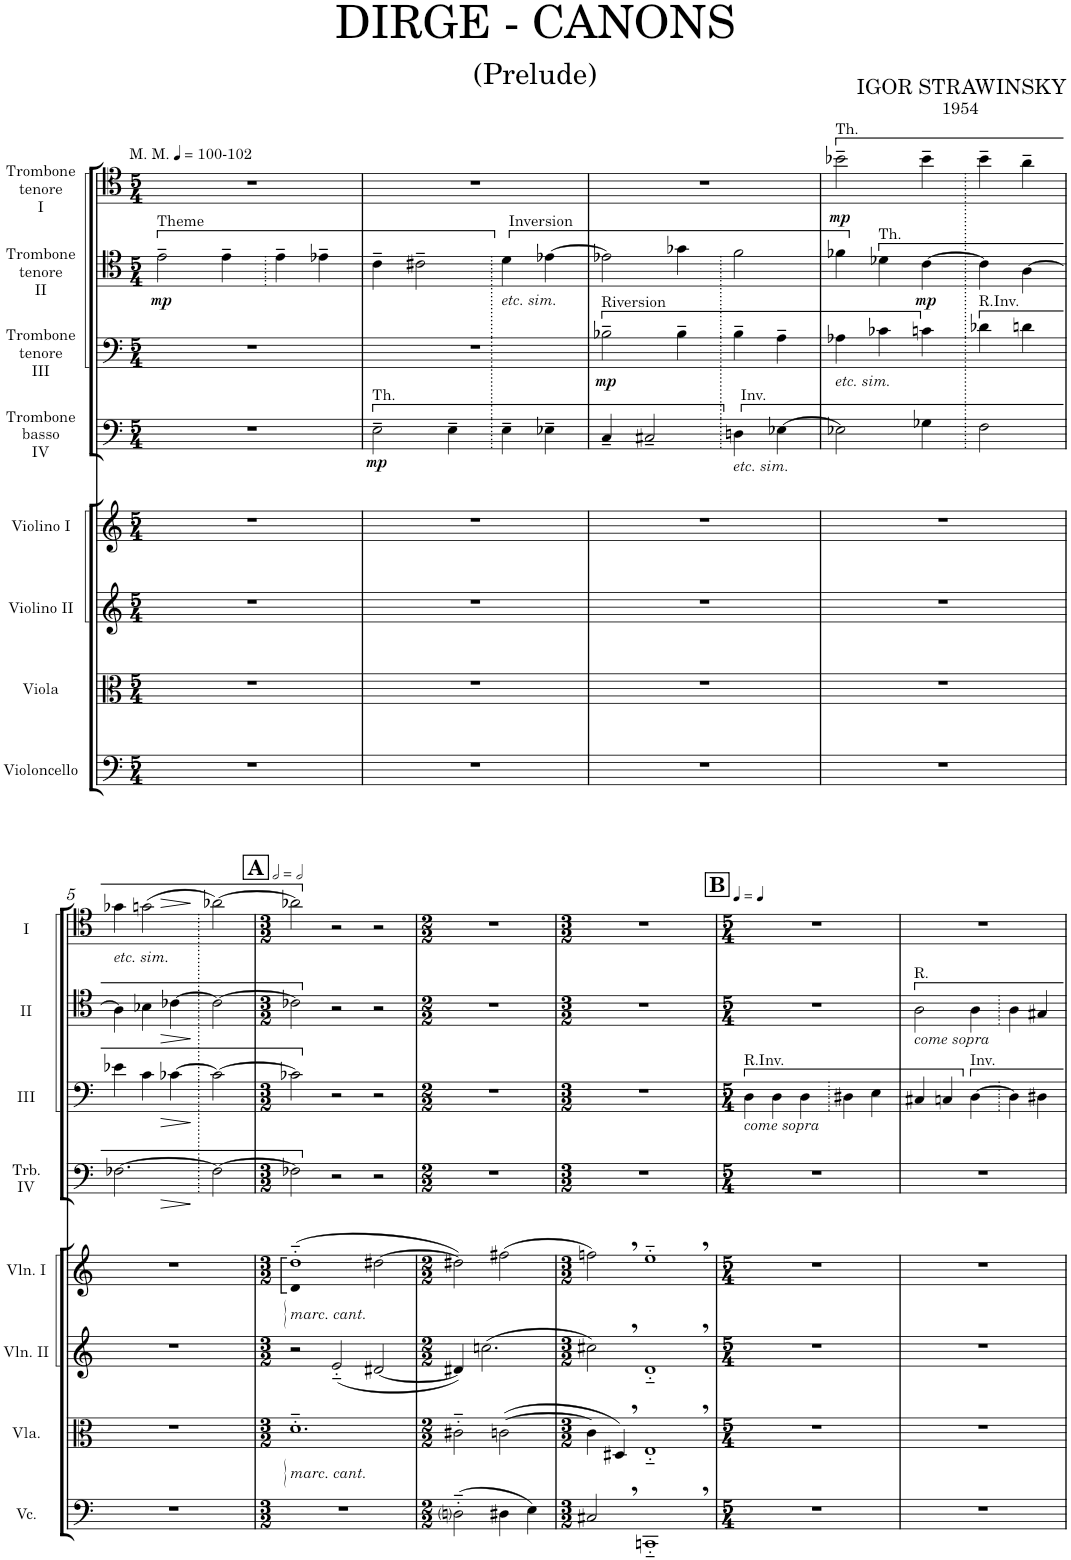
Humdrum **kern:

**kern	**kern	**kern	**kern	**kern	**dynam	**kern	**dynam	**kern	**dynam	**kern	**dynam
*part8	*part7	*part6	*part5	*part4	*part4	*part3	*part3	*part2	*part2	*part1	*part1
*staff8	*staff7	*staff6	*staff5	*staff4	*staff4	*staff3	*staff3	*staff2	*staff2	*staff1	*staff1
*I"Violoncello	*I"Viola	*I"Violino II	*I"Violino I	*I"Trombone basso IV	*	*I"Trombone tenore III	*	*I"Trombone tenore II	*	*I"Trombone tenore I	*
*I'Vc.	*I'Vla.	*I'Vln. II	*I'Vln. I	*I'Trb. IV	*	*I'III	*	*I'II	*	*I'I	*
*clefF4	*clefC3	*clefG2	*clefG2	*clefF4	*	*clefF4	*	*clefC4	*	*clefC4	*
*k[]	*k[]	*k[]	*k[]	*k[]	*	*k[]	*	*k[]	*	*k[]	*
*M5/4	*M5/4	*M5/4	*M5/4	*M5/4	*	*M5/4	*	*M5/4	*	*M5/4	*
*MM100	*MM100	*MM100	*MM100	*MM100	*	*MM100	*	*MM100	*	*MM100	*
=1	=1	=1	=1	=1	=1	=1	=1	=1	=1	=1	=1
!	!	!	!	!	!	!	!	!	!	!LO:TX:a:t=M. M.	!
!	!	!	!	!	!	!	!	!	!	!LO:TX:a:t=-102	!
!	!	!	!	!	!	!	!	!LO:TX:a:t=Theme	!	!	!
!	!	!	!	!	!	!	!	!	!LO:DY:b	!	!
4%5r	4%5r	4%5r	4%5r	4%5r	.	4%5r	.	2e~\	mp	4%5r	.
.	.	.	.	.	.	.	.	4e~\	.	.	.
.	.	.	.	.	.	.	.	4e~\	.	.	.
.	.	.	.	.	.	.	.	4e-X~\	.	.	.
=2	=2	=2	=2	=2	=2	=2	=2	=2	=2	=2	=2
!	!	!	!	!LO:TX:a:t=Th.	!	!	!	!	!	!	!
!	!	!	!	!	!LO:DY:b	!	!	!	!	!	!
4%5r	4%5r	4%5r	4%5r	2E~\	mp	4%5r	.	4c~\	.	4%5r	.
.	.	.	.	.	.	.	.	2c#X~\	.	.	.
.	.	.	.	4E~\	.	.	.	.	.	.	.
!	!	!	!	!	!	!	!	!LO:TX:a:t=Inversion	!	!	!
!	!	!	!	!	!	!	!	!LO:TX:b:i:t=etc. sim.	!	!	!
.	.	.	.	4E~\	.	.	.	4d\	.	.	.
.	.	.	.	4E-X~\	.	.	.	[4e-X\	.	.	.
=3	=3	=3	=3	=3	=3	=3	=3	=3	=3	=3	=3
!	!	!	!	!	!	!LO:TX:a:t=Riversion	!	!	!	!	!
!	!	!	!	!	!	!	!LO:DY:b	!	!	!	!
4%5r	4%5r	4%5r	4%5r	4C~/	.	2B-X~\	mp	2e-X\]	.	4%5r	.
.	.	.	.	2C#X~/	.	.	.	.	.	.	.
.	.	.	.	.	.	4B-~\	.	4g-X\	.	.	.
!	!	!	!	!LO:TX:a:t=Inv.	!	!	!	!	!	!	!
!	!	!	!	!LO:TX:b:i:t=etc. sim.	!	!	!	!	!	!	!
.	.	.	.	4Dn\	.	4B-~\	.	2f\	.	.	.
.	.	.	.	[4E-X\	.	4A~\	.	.	.	.	.
=4	=4	=4	=4	=4	=4	=4	=4	=4	=4	=4	=4
!	!	!	!	!	!	!	!	!	!	!LO:TX:a:t=Th.	!
!	!	!	!	!	!	!LO:TX:b:i:t=etc. sim.	!	!	!	!	!
!	!	!	!	!	!	!	!	!	!	!	!LO:DY:b
4%5r	4%5r	4%5r	4%5r	2E-X\]	.	4A-X\	.	4f-X\	.	2b-X~\	mp
!	!	!	!	!	!	!	!	!LO:TX:a:t=Th.	!	!	!
.	.	.	.	.	.	4c-X\	.	4d-X\	.	.	.
!	!	!	!	!	!	!	!	!	!LO:DY:b	!	!
.	.	.	.	4G-X\	.	4cn\	.	[4c\	mp	4b-~\	.
!	!	!	!	!	!	!LO:TX:a:t=R.Inv.	!	!	!	!	!
.	.	.	.	2F\	.	4d-X\	.	4c\]	.	4b-~\	.
.	.	.	.	.	.	4dn\	.	[4A\	.	4a~\	.
!!LO:LB:g=z
=5	=5	=5	=5	=5.	=5	=5	=5	=5	=5	=5	=5
*	*	*	*	*^	*	*	*	*	*	*	*
!	!	!	!	!	!	!	!	!	!	!	!LO:TX:b:i:t=etc. sim.	!
4%5r	4%5r	4%5r	4%5r	[2.F-X\	4ryy	.	4e-X\	.	4A\]	.	4g-X\	.
!	!	!	!	!	!	!	!	!LO:HP:b	!	!LO:HP:b	!	!LO:HP:b
.	.	.	.	.	2ryy	.	4c\	>	4B-X\	>	(2gn\	>
.	.	.	.	.	.	.	[4c-X\	.	[4c-X\	.	.	.
.	.	.	.	2F-\_	2ryy	.	2c-\_	]	2c-\_	]	[2a-X\)	]
*	*	*	*	*v	*v	*	*	*	*	*	*	*
=6	=6	=6	=6	=6	=6	=6	=6	=6	=6	=6	=6
!!LO:REH:place=s1:a:B:fs=14:t=A
*M3/2	*M3/2	*M3/2	*M3/2	*M3/2	*	*M3/2	*	*M3/2	*	*M3/2	*
*	*	*	*	*	*	*	*	*	*	*MM100	*
*	*	*	*^	*^	*	*	*	*	*	*	*
!	!	!	!LO:TX:b:i:t=marc. cant.	!	!	!	!	!	!	!	!	!	!
!	!LO:TX:b:i:t=marc. cant.	!	!	!	!	!	!	!	!	!	!	!	!
*	*	*	*	*	*v	*v	*	*	*	*	*	*	*
1.r	1.d'~	2r	(1dd'~	4d	2F-X\]	.	2c-X\]	.	2c-X\]	.	2a-X\]	.
.	.	.	.	4ryy	.	.	.	.	.	.	.	.
.	.	(2e'~/	.	2ryy	2r	.	2r	.	2r	.	2r	.
.	.	[2d#X/	[2dd#X\	2ryy	2r	.	2r	.	2r	.	2r	.
*	*	*	*v	*v	*	*	*	*	*	*	*	*
=7	=7	=7	=7	=7	=7	=7	=7	=7	=7	=7	=7
*M2/2	*M2/2	*M2/2	*M2/2	*M2/2	*	*M2/2	*	*M2/2	*	*M2/2	*
(2Dni'~\	2c#X'~\	4d#X/])	2dd#X\])	1r	.	1r	.	1r	.	1r	.
.	.	(2.ccn\	.	.	.	.	.	.	.	.	.
4D#X\	([2cn\	.	(2ff#X\	.	.	.	.	.	.	.	.
4E\)	.	.	.	.	.	.	.	.	.	.	.
=8	=8	=8	=8	=8	=8	=8	=8	=8	=8	=8	=8
*M3/2	*M3/2	*M3/2	*M3/2	*M3/2	*	*M3/2	*	*M3/2	*	*M3/2	*
2C#X,/	4c\]	2cc#X,\)	2ffn,\)	1.r	.	1.r	.	1.r	.	1.r	.
.	4D#X,/)	.	.	.	.	.	.	.	.	.	.
1CCn'~,	1E'~,	1d'~,	1ee'~,	.	.	.	.	.	.	.	.
=9	=9	=9	=9	=9	=9	=9	=9	=9	=9	=9	=9
!!LO:REH:place=s1:a:B:fs=14:t=B
*M5/4	*M5/4	*M5/4	*M5/4	*M5/4	*	*M5/4	*	*M5/4	*	*M5/4	*
*	*	*	*	*	*	*	*	*	*	*MM100	*
!	!	!	!	!	!	!LO:TX:a:t=R.Inv.	!	!	!	!	!
!	!	!	!	!	!	!LO:TX:b:i:t=come sopra	!	!	!	!	!
4%5r	4%5r	4%5r	4%5r	4%5r	.	4D\	.	4%5r	.	4%5r	.
.	.	.	.	.	.	4D\	.	.	.	.	.
.	.	.	.	.	.	4D\	.	.	.	.	.
.	.	.	.	.	.	4D#X\	.	.	.	.	.
.	.	.	.	.	.	4E\	.	.	.	.	.
=10	=10	=10	=10	=10	=10	=10	=10	=10	=10	=10	=10
!	!	!	!	!	!	!	!	!LO:TX:a:t=R.	!	!	!
!	!	!	!	!	!	!	!	!LO:TX:b:i:t=come sopra	!	!	!
4%5r	4%5r	4%5r	4%5r	4%5r	.	4C#X/	.	2A\	.	4%5r	.
.	.	.	.	.	.	4Cn/	.	.	.	.	.
!	!	!	!	!	!	!LO:TX:a:t=Inv.	!	!	!	!	!
.	.	.	.	.	.	[4D\	.	4A\	.	.	.
.	.	.	.	.	.	4D\]	.	4A\	.	.	.
.	.	.	.	.	.	4D#X\	.	4G#X/	.	.	.
=	=	=	=	=	=	=	=	=	=	=	=
*-	*-	*-	*-	*-	*-	*-	*-	*-	*-	*-	*-
